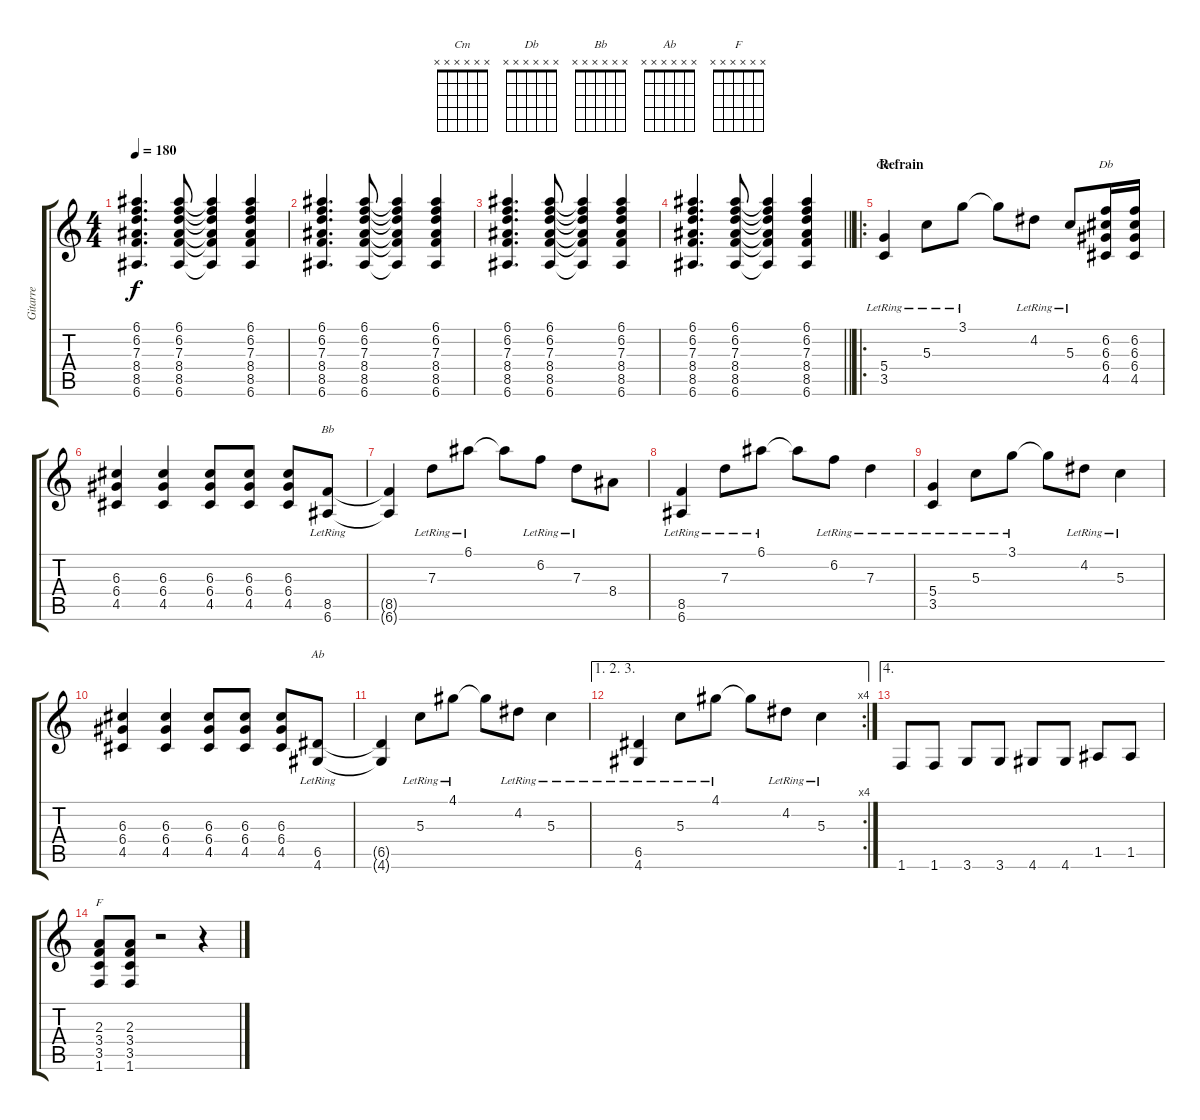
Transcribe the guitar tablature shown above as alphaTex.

\track ("Gitarre" "Gitarre") {instrument overdrivenguitar}
\staff {score tabs}
\tuning (E4 B3 G3 D3 A2 E2) {hide}
\chord ("Cm" x x x x x x)
\chord ("Db" x x x x x x)
\chord ("Bb" x x x x x x)
\chord ("Ab" x x x x x x)
\chord ("F" x x x x x x)
\ts (4 4)
\tempo 180
\clef g2
\ks c
(6.1 6.2 7.3 8.4 8.5 6.6).4{d dy f} (6.1 6.2 7.3 8.4 8.5 6.6).8 (6.1{t} 6.2{t} 7.3{t} 8.4{t} 8.5{t} 6.6{t}).4 (6.1 6.2 7.3 8.4 8.5 6.6).4 |
(6.1 6.2 7.3 8.4 8.5 6.6).4{d} (6.1 6.2 7.3 8.4 8.5 6.6).8 (6.1{t} 6.2{t} 7.3{t} 8.4{t} 8.5{t} 6.6{t}).4 (6.1 6.2 7.3 8.4 8.5 6.6).4 |
(6.1 6.2 7.3 8.4 8.5 6.6).4{d} (6.1 6.2 7.3 8.4 8.5 6.6).8 (6.1{t} 6.2{t} 7.3{t} 8.4{t} 8.5{t} 6.6{t}).4 (6.1 6.2 7.3 8.4 8.5 6.6).4 |
\barLineRight lightlight
(6.1 6.2 7.3 8.4 8.5 6.6).4{d} (6.1 6.2 7.3 8.4 8.5 6.6).8 (6.1{t} 6.2{t} 7.3{t} 8.4{t} 8.5{t} 6.6{t}).4 (6.1 6.2 7.3 8.4 8.5 6.6).4 |
\ro
\section ("" "Refrain")
(5.4{lr} 3.5{lr}).4{ch "Cm"} 5.3{lr}.8 3.1{lr}.8 3.1{t}.8 4.2{lr}.8 5.3{lr}.8 (6.2 6.3 6.4 4.5).16{ch "Db"} (6.2 6.3 6.4 4.5).16 |
(6.3 6.4 4.5).4 (6.3 6.4 4.5).4 (6.3 6.4 4.5).8 (6.3 6.4 4.5).8 (6.3 6.4 4.5).8 (8.5{lr} 6.6{lr}).8{ch "Bb"} |
(8.5{t} 6.6{t}).4 7.3{lr}.8 6.1{lr}.8 6.1{t}.8 6.2{lr}.8 7.3{lr}.8 8.4.8 |
(8.5{lr} 6.6{lr}).4 7.3{lr}.8 6.1{lr}.8 6.1{t}.8 6.2{lr}.8 7.3{lr}.4 |
(5.4{lr} 3.5{lr}).4 5.3{lr}.8 3.1{lr}.8 3.1{t}.8 4.2{lr}.8 5.3{lr}.4 |
(6.3 6.4 4.5).4 (6.3 6.4 4.5).4 (6.3 6.4 4.5).8 (6.3 6.4 4.5).8 (6.3 6.4 4.5).8 (6.5{lr} 4.6{lr}).8{ch "Ab"} |
(6.5{t} 4.6{t}).4 5.3{lr}.8 4.1{lr}.8 4.1{t}.8 4.2{lr}.8 5.3{lr}.4 |
\ae (1 2 3)
\rc 4
(6.5{lr} 4.6{lr}).4 5.3{lr}.8 4.1{lr}.8 4.1{t}.8 4.2{lr}.8 5.3{lr}.4 |
\ae 4
1.6.8 1.6.8 3.6.8 3.6.8 4.6.8 4.6.8 1.5.8 1.5.8 |
(2.3 3.4 3.5 1.6).8{ch "F"} (2.3 3.4 3.5 1.6).8 r.2 r.4
